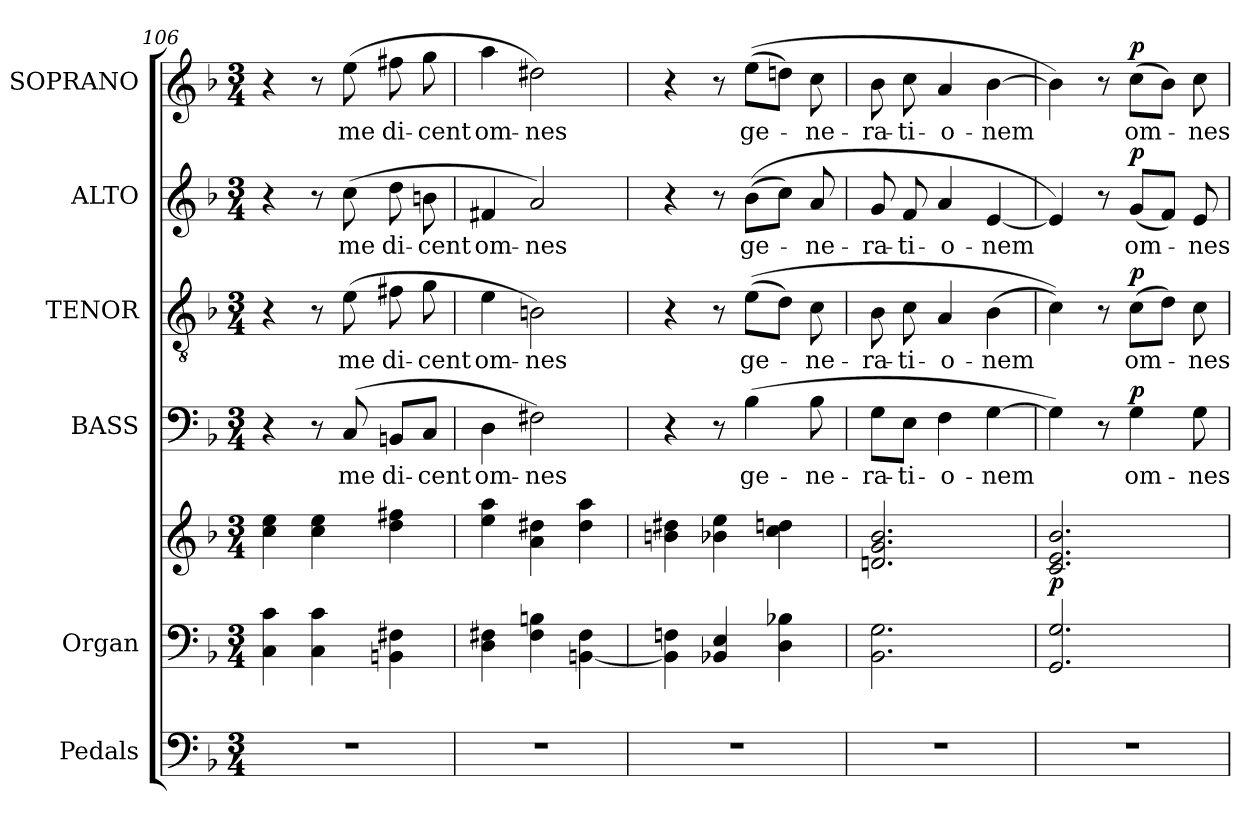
**kern	**kern	**kern	**dynam	**kern	**text	**dynam	**kern	**text	**dynam	**kern	**text	**dynam	**kern	**text	**dynam
*part6	*part5	*part5	*part5	*part4	*part4	*part4	*part3	*part3	*part3	*part2	*part2	*part2	*part1	*part1	*part1
*staff7	*staff6	*staff5	*staff5/6	*staff4	*staff4	*staff4	*staff3	*staff3	*staff3	*staff2	*staff2	*staff2	*staff1	*staff1	*staff1
*I"Pedals	*I"Organ	*	*	*I"BASS	*	*	*I"TENOR	*	*	*I"ALTO	*	*	*I"SOPRANO	*	*
*I'Ped.	*I'Org.	*	*	*I'B.	*	*	*I'T.	*	*	*I'A.	*	*	*I'S.	*	*
*clefF4	*clefF4	*clefG2	*	*clefF4	*	*	*clefGv2	*	*	*clefG2	*	*	*clefG2	*	*
*	*	*	*	*	*	*	*ITrd7c12	*	*	*	*	*	*	*	*
*k[b-]	*k[b-]	*k[b-]	*	*k[b-]	*	*	*k[b-]	*	*	*k[b-]	*	*	*k[b-]	*	*
*F:	*F:	*F:	*	*F:	*	*	*F:	*	*	*F:	*	*	*F:	*	*
*M3/4	*M3/4	*M3/4	*	*M3/4	*	*	*M3/4	*	*	*M3/4	*	*	*M3/4	*	*
=106	=106	=106	=106	=106	=106	=106	=106	=106	=106	=106	=106	=106	=106	=106	=106
!LO:N:vis=1	!	!	!	!	!	!	!	!	!	!	!	!	!	!	!
2.r	4Ci\ 4ci	4cci\ 4eei	.	4r	.	.	4r	.	.	4r	.	.	4r	.	.
.	4Ci\ 4ci	4cci\ 4eei	.	8r	.	.	8r	.	.	8r	.	.	8r	.	.
!	!	!	!	!	!LO:LY:b:color=#000000	!	!	!	!	!	!	!	!	!	!
!	!	!	!	!	!	!	!	!LO:LY:b:color=#000000	!	!	!	!	!	!	!
!	!	!	!	!	!	!	!	!	!	!	!LO:LY:b:color=#000000	!	!	!	!
!	!	!	!	!	!	!	!	!	!	!	!	!	!	!LO:LY:b:color=#000000	!
.	.	.	.	(8Ci/	me	.	(8Ei\	me	.	(8cci\	me	.	(8eei\	me	.
!	!	!	!	!	!LO:LY:b:color=#000000	!	!	!	!	!	!	!	!	!	!
!	!	!	!	!	!	!	!	!LO:LY:b:color=#000000	!	!	!	!	!	!	!
!	!	!	!	!	!	!	!	!	!	!	!LO:LY:b:color=#000000	!	!	!	!
!	!	!	!	!	!	!	!	!	!	!	!	!	!	!LO:LY:b:color=#000000	!
.	4BBni\ 4F#Xi	4ddi\ 4ff#Xi	.	8BBni/L	di-	.	8F#Xi\	di-	.	8ddi\	di-	.	8ff#Xi\	di-	.
!	!	!	!	!	!LO:LY:b:color=#000000	!	!	!	!	!	!	!	!	!	!
!	!	!	!	!	!	!	!	!LO:LY:b:color=#000000	!	!	!	!	!	!	!
!	!	!	!	!	!	!	!	!	!	!	!LO:LY:b:color=#000000	!	!	!	!
!	!	!	!	!	!	!	!	!	!	!	!	!	!	!LO:LY:b:color=#000000	!
.	.	.	.	8Ci/J	-cent	.	8Gi\	-cent	.	8bni\	-cent	.	8ggi\	-cent	.
!!LO:LB:g=z
=107	=107	=107	=107	=107	=107	=107	=107	=107	=107	=107	=107	=107	=107	=107	=107
!LO:N:vis=1	!	!	!	!	!	!	!	!	!	!	!	!	!	!	!
!	!	!	!	!	!LO:LY:b:color=#000000	!	!	!	!	!	!	!	!	!	!
!	!	!	!	!	!	!	!	!LO:LY:b:color=#000000	!	!	!	!	!	!	!
!	!	!	!	!	!	!	!	!	!	!	!LO:LY:b:color=#000000	!	!	!	!
!	!	!	!	!	!	!	!	!	!	!	!	!	!	!LO:LY:b:color=#000000	!
2.r	4Di\ 4F#Xi	4eei\ 4aai	.	4Di\	om-	.	4Ei\	om-	.	4f#Xi/	om-	.	4aai\	om-	.
!	!	!	!	!	!LO:LY:b:color=#000000	!	!	!	!	!	!	!	!	!	!
!	!	!	!	!	!	!	!	!LO:LY:b:color=#000000	!	!	!	!	!	!	!
!	!	!	!	!	!	!	!	!	!	!	!LO:LY:b:color=#000000	!	!	!	!
!	!	!	!	!	!	!	!	!	!	!	!	!	!	!LO:LY:b:color=#000000	!
.	4F#i\ 4Bni	4ai\ 4dd#Xi	.	2F#Xi\)	-nes	.	2BBni\)	-nes	.	2ai/)	-nes	.	2dd#Xi\)	-nes	.
.	[<4BBni\ 4F#i	4dd#i\ 4aai	.	.	.	.	.	.	.	.	.	.	.	.	.
=108	=108	=108	=108	=108	=108	=108	=108	=108	=108	=108	=108	=108	=108	=108	=108
!LO:N:vis=1	!	!	!	!	!	!	!	!	!	!	!	!	!	!	!
2.r	4BBi\] 4Fni	4bni\ 4dd#Xi	.	4r	.	.	4r	.	.	4r	.	.	4r	.	.
.	4BB-Xi/ 4Ei	4b-Xi\ 4eei	.	8r	.	.	8r	.	.	8r	.	.	8r	.	.
!	!	!	!	!	!LO:LY:b:color=#000000	!	!	!	!	!	!	!	!	!	!
!	!	!	!	!	!	!	!	!LO:LY:b:color=#000000	!	!	!	!	!	!	!
!	!	!	!	!	!	!	!	!	!	!	!LO:LY:b:color=#000000	!	!	!	!
!	!	!	!	!	!	!	!	!	!	!	!	!	!	!LO:LY:b:color=#000000	!
.	.	.	.	(4B-i\	ge-	.	((8Ei\L	ge-	.	((8b-i\L	ge-	.	((8eei\L	ge-	.
.	4Di\ 4B-Xi	4cci\ 4ddni	.	.	.	.	8Di\J)	.	.	8cci\J)	.	.	8ddni\J)	.	.
!	!	!	!	!	!LO:LY:b:color=#000000	!	!	!	!	!	!	!	!	!	!
!	!	!	!	!	!	!	!	!LO:LY:b:color=#000000	!	!	!	!	!	!	!
!	!	!	!	!	!	!	!	!	!	!	!LO:LY:b:color=#000000	!	!	!	!
!	!	!	!	!	!	!	!	!	!	!	!	!	!	!LO:LY:b:color=#000000	!
.	.	.	.	8B-i\	-ne-	.	8Ci\	-ne-	.	8ai/	-ne-	.	8cci\	-ne-	.
=109	=109	=109	=109	=109	=109	=109	=109	=109	=109	=109	=109	=109	=109	=109	=109
!LO:N:vis=1	!	!	!	!	!	!	!	!	!	!	!	!	!	!	!
!	!	!	!	!	!LO:LY:b:color=#000000	!	!	!	!	!	!	!	!	!	!
!	!	!	!	!	!	!	!	!LO:LY:b:color=#000000	!	!	!	!	!	!	!
!	!	!	!	!	!	!	!	!	!	!	!LO:LY:b:color=#000000	!	!	!	!
!	!	!	!	!	!	!	!	!	!	!	!	!	!	!LO:LY:b:color=#000000	!
2.r	2.BB-i\ 2.Gi	2.dni/ 2.gi 2.b-i	.	8Gi\L	-ra-	.	8BB-i\	-ra-	.	8gi/	-ra-	.	8b-i\	-ra-	.
!	!	!	!	!	!LO:LY:b:color=#000000	!	!	!	!	!	!	!	!	!	!
!	!	!	!	!	!	!	!	!LO:LY:b:color=#000000	!	!	!	!	!	!	!
!	!	!	!	!	!	!	!	!	!	!	!LO:LY:b:color=#000000	!	!	!	!
!	!	!	!	!	!	!	!	!	!	!	!	!	!	!LO:LY:b:color=#000000	!
.	.	.	.	8Ei\J	-ti-	.	8Ci\	-ti-	.	8fi/	-ti-	.	8cci\	-ti-	.
!	!	!	!	!	!LO:LY:b:color=#000000	!	!	!	!	!	!	!	!	!	!
!	!	!	!	!	!	!	!	!LO:LY:b:color=#000000	!	!	!	!	!	!	!
!	!	!	!	!	!	!	!	!	!	!	!LO:LY:b:color=#000000	!	!	!	!
!	!	!	!	!	!	!	!	!	!	!	!	!	!	!LO:LY:b:color=#000000	!
.	.	.	.	4Fi\	-o-	.	4AAi/	-o-	.	4ai/	-o-	.	4ai/	-o-	.
!	!	!	!	!	!LO:LY:b:color=#000000	!	!	!	!	!	!	!	!	!	!
!	!	!	!	!	!	!	!	!LO:LY:b:color=#000000	!	!	!	!	!	!	!
!	!	!	!	!	!	!	!	!	!	!	!LO:LY:b:color=#000000	!	!	!	!
!	!	!	!	!	!	!	!	!	!	!	!	!	!	!LO:LY:b:color=#000000	!
.	.	.	.	[>4Gi\	-nem	.	(4BB-i\	-nem	.	[<4ei/	-nem	.	[>4b-i\	-nem	.
=110	=110	=110	=110	=110	=110	=110	=110	=110	=110	=110	=110	=110	=110	=110	=110
!LO:N:vis=1	!	!	!	!	!	!	!	!	!	!	!	!	!	!	!
2.r	2.GGi/ 2.Gi	2.ci/ 2.ei 2.b-i	p	4Gi\])	.	.	4Ci\))	.	.	4ei/])	.	.	4b-i\])	.	.
.	.	.	.	8r	.	.	8r	.	.	8r	.	.	8r	.	.
!	!	!	!	!	!LO:LY:b:color=#000000	!	!	!	!	!	!	!	!	!	!
!	!	!	!	!	!	!	!	!LO:LY:b:color=#000000	!	!	!	!	!	!	!
!	!	!	!	!	!	!	!	!	!	!	!LO:LY:b:color=#000000	!	!	!	!
!	!	!	!	!	!	!	!	!	!	!	!	!	!	!LO:LY:b:color=#000000	!
.	.	.	.	4Gi\	om-	p	(8Ci\L	om-	p	(8gi/L	om-	p	(8cci\L	om-	p
.	.	.	.	.	.	.	8Di\J)	.	.	8fi/J)	.	.	8b-i\J)	.	.
!	!	!	!	!	!LO:LY:b:color=#000000	!	!	!	!	!	!	!	!	!	!
!	!	!	!	!	!	!	!	!LO:LY:b:color=#000000	!	!	!	!	!	!	!
!	!	!	!	!	!	!	!	!	!	!	!LO:LY:b:color=#000000	!	!	!	!
!	!	!	!	!	!	!	!	!	!	!	!	!	!	!LO:LY:b:color=#000000	!
.	.	.	.	8Gi\	-nes	.	8Ci\	-nes	.	8ei/	-nes	.	8cci\	-nes	.
=	=	=	=	=	=	=	=	=	=	=	=	=	=	=	=
*-	*-	*-	*-	*-	*-	*-	*-	*-	*-	*-	*-	*-	*-	*-	*-
